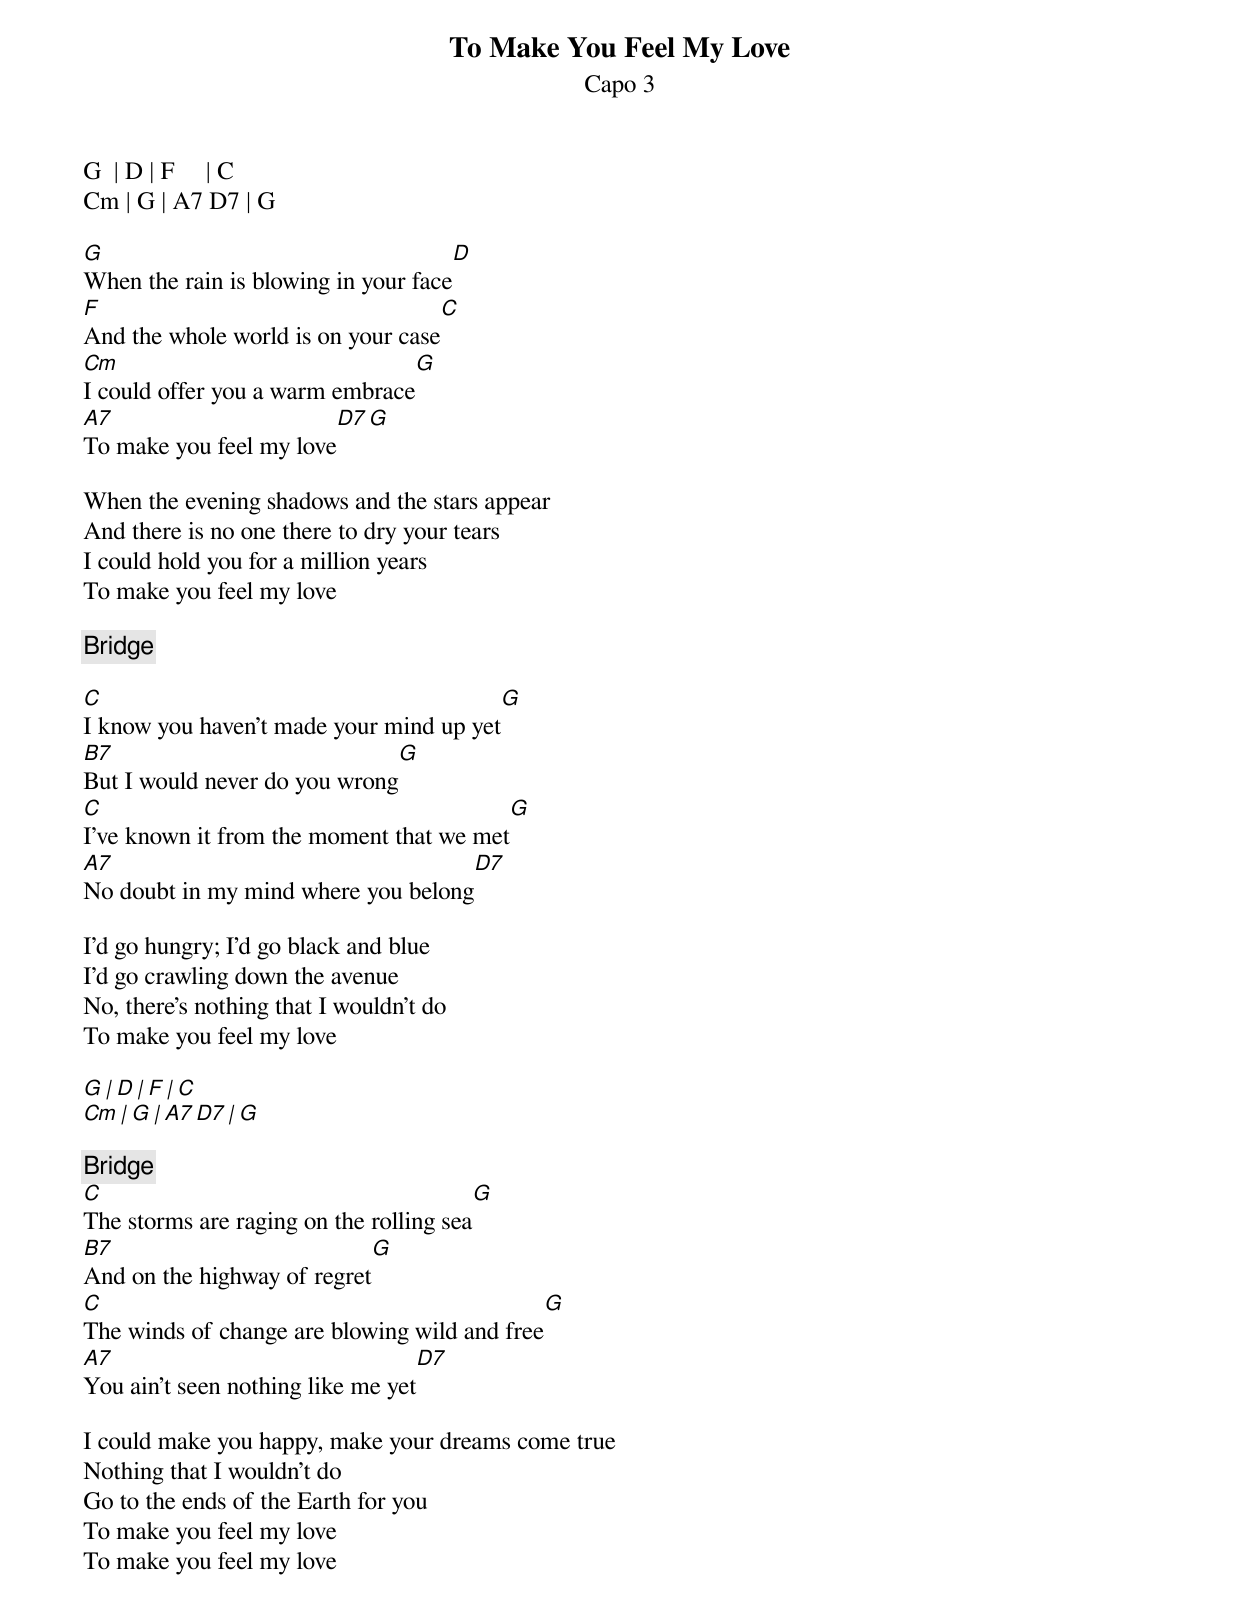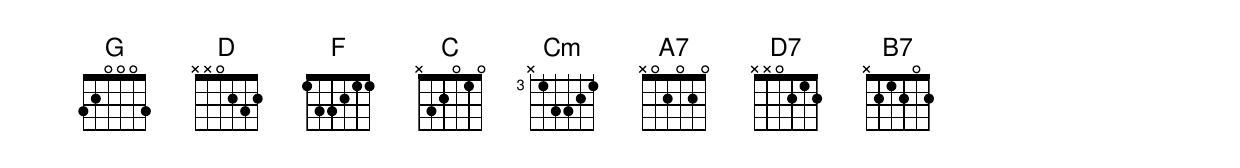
To Make You Feel My Love
Capo 3

G  | D | F     | C
Cm | G | A7 D7 | G

G						 D
When the rain is blowing in your face
F					   C
And the whole world is on your case
Cm					 G
I could offer you a warm embrace
A7			 D7				G
To make you feel my love

When the evening shadows and the stars appear
And there is no one there to dry your tears
I could hold you for a million years
To make you feel my love

[Bridge]

C							 G
I know you haven't made your mind up yet
B7						   G
But I would never do you wrong
C							  G
I've known it from the moment that we met
A7							     D7
No doubt in my mind where you belong

I'd go hungry; I'd go black and blue
I'd go crawling down the avenue
No, there's nothing that I wouldn't do
To make you feel my love

G  | D | F     | C
Cm | G | A7 D7 | G

[Bridge]
C							 G
The storms are raging on the rolling sea
B7						G
And on the highway of regret
C								 G
The winds of change are blowing wild and free
A7								D7
You ain't seen nothing like me yet

I could make you happy, make your dreams come true
Nothing that I wouldn't do
Go to the ends of the Earth for you
To make you feel my love
To make you feel my love

Cm: x35543
B7: x21202
A7: x02020
D7: xx0212
